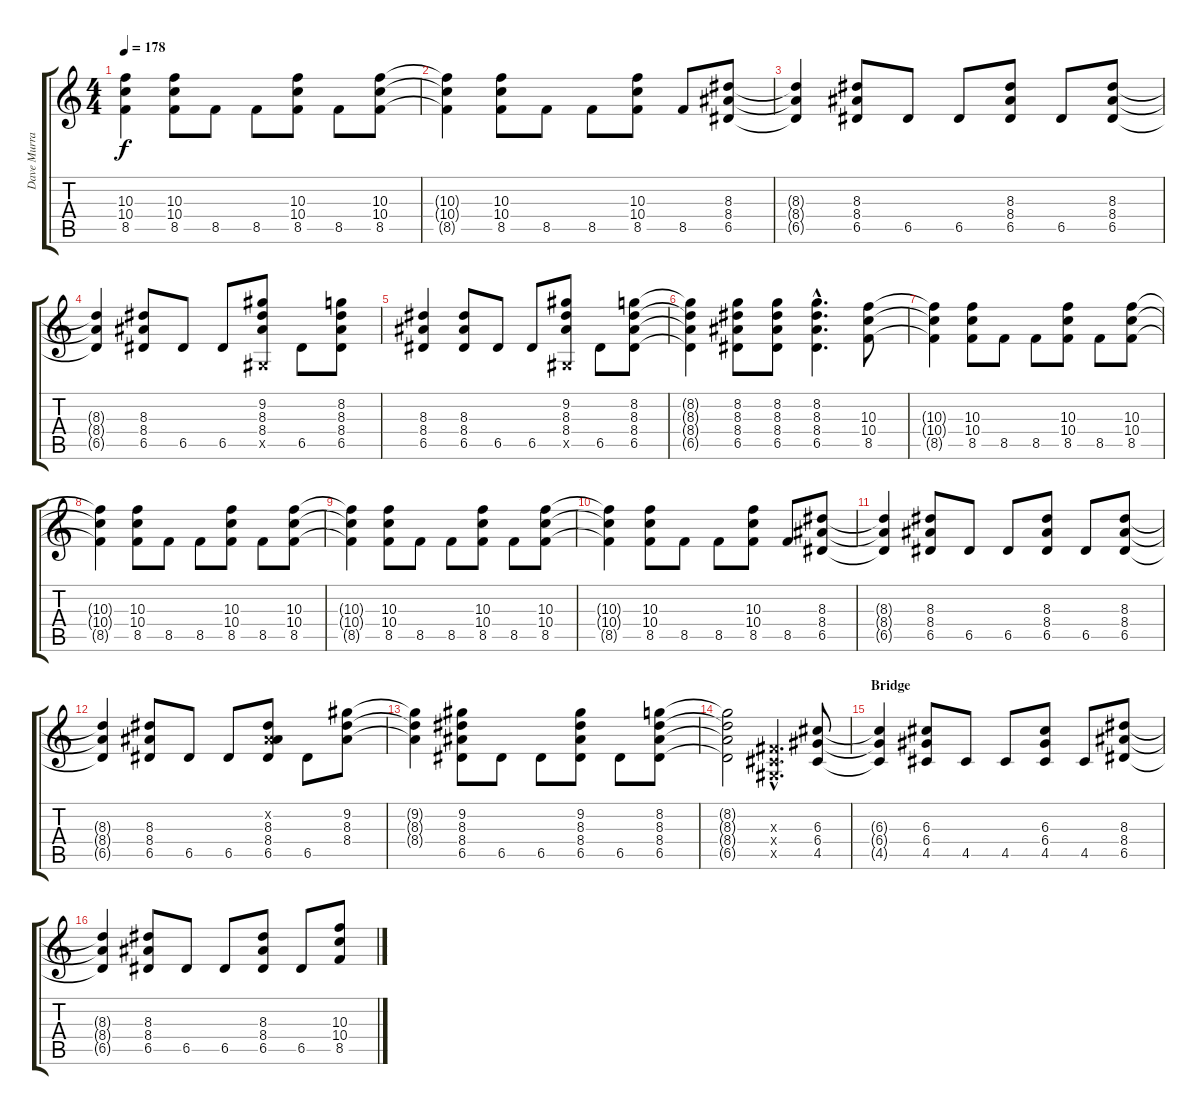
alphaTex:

\track ("Dave Murray - Guitar" "Dave Murra") {instrument distortionguitar}
\staff {score tabs}
\tuning (E4 B3 G3 D3 A2 E2) {hide}
\ts (4 4)
\tempo 178
\clef g2
\ks c
(10.3{t} 10.4{t} 8.5{t}).4{dy f} (10.3 10.4 8.5).8 8.5.8 8.5.8 (10.3 10.4 8.5).8 8.5.8 (10.3 10.4 8.5).8 |
(10.3{t} 10.4{t} 8.5{t}).4 (10.3 10.4 8.5).8 8.5.8 8.5.8 (10.3 10.4 8.5).8 8.5.8 (8.3 8.4 6.5).8 |
(8.3{t} 8.4{t} 6.5{t}).4 (8.3 8.4 6.5).8 6.5.8 6.5.8 (8.3 8.4 6.5).8 6.5.8 (8.3 8.4 6.5).8 |
(8.3{t} 8.4{t} 6.5{t}).4 (8.3 8.4 6.5).8 6.5.8 6.5.8 (9.2 8.3 8.4 -1.5{x}).8 6.5.8 (8.2 8.3 8.4 6.5).8 |
(8.3 8.4 6.5).4 (8.3 8.4 6.5).8 6.5.8 6.5.8 (9.2 8.3 8.4 -1.5{x}).8 6.5.8 (8.2 8.3 8.4 6.5).8 |
(8.2{t} 8.3{t} 8.4{t} 6.5{t}).4 (8.2 8.3 8.4 6.5).8 (8.2 8.3 8.4 6.5).8 (8.2{hac} 8.3{hac} 8.4{hac} 6.5{hac}).4{d} (10.3 10.4 8.5).8 |
(10.3{t} 10.4{t} 8.5{t}).4 (10.3 10.4 8.5).8 8.5.8 8.5.8 (10.3 10.4 8.5).8 8.5.8 (10.3 10.4 8.5).8 |
(10.3{t} 10.4{t} 8.5{t}).4 (10.3 10.4 8.5).8 8.5.8 8.5.8 (10.3 10.4 8.5).8 8.5.8 (10.3 10.4 8.5).8 |
(10.3{t} 10.4{t} 8.5{t}).4 (10.3 10.4 8.5).8 8.5.8 8.5.8 (10.3 10.4 8.5).8 8.5.8 (10.3 10.4 8.5).8 |
(10.3{t} 10.4{t} 8.5{t}).4 (10.3 10.4 8.5).8 8.5.8 8.5.8 (10.3 10.4 8.5).8 8.5.8 (8.3 8.4 6.5).8 |
(8.3{t} 8.4{t} 6.5{t}).4 (8.3 8.4 6.5).8 6.5.8 6.5.8 (8.3 8.4 6.5).8 6.5.8 (8.3 8.4 6.5).8 |
(8.3{t} 8.4{t} 6.5{t}).4 (8.3 8.4 6.5).8 6.5.8 6.5.8 (-1.2{x} 8.3 8.4 6.5).8 6.5.8 (9.2 8.3 8.4).8 |
(9.2{t} 8.3{t} 8.4{t}).4 (9.2 8.3 8.4 6.5).8 6.5.8 6.5.8 (9.2 8.3 8.4 6.5).8 6.5.8 (8.2 8.3 8.4 6.5).8 |
(8.2{t} 8.3{t} 8.4{t} 6.5{t}).2 (-1.3{hac x} -1.4{hac x} -1.5{hac x}).4{d} (6.3 6.4 4.5).8 |
\section ("" "Bridge")
(6.3{t} 6.4{t} 4.5{t}).4 (6.3 6.4 4.5).8 4.5.8 4.5.8 (6.3 6.4 4.5).8 4.5.8 (8.3 8.4 6.5).8 |
(8.3{t} 8.4{t} 6.5{t}).4 (8.3 8.4 6.5).8 6.5.8 6.5.8 (8.3 8.4 6.5).8 6.5.8 (10.3 10.4 8.5).8
